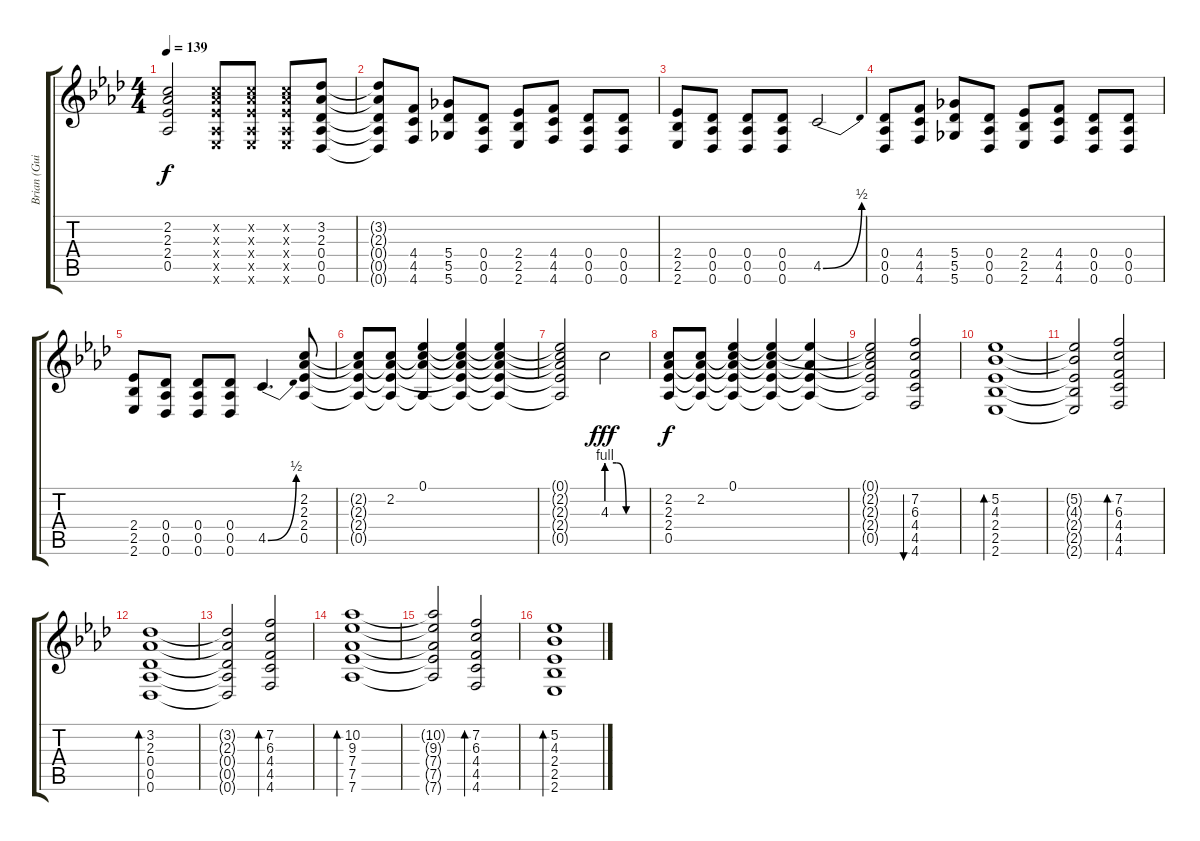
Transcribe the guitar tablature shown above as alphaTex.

\track ("Brian (Guitar 2)" "Brian (Gui") {instrument electricguitarclean}
\staff {score tabs}
\tuning (Eb4 Bb3 Gb3 Db3 Ab2 Db2) {hide}
\ts (4 4)
\tempo 139
\clef g2
\ks ab
(2.2{t} 2.3{t} 2.4{t} 0.5{t}).2{dy f} (2.2{x} 2.3{x} 2.4{x} 0.5{x} 2.6{x}).8{volume 16} (2.2{x} 2.3{x} 2.4{x} 0.5{x} 2.6{x}).8 (2.2{x} 2.3{x} 2.4{x} 0.5{x} 2.6{x}).8 (3.2 2.3 0.4 0.5 0.6).8{volume 13} |
(3.2{t} 2.3{t} 0.4{t} 0.5{t} 0.6{t}).8 (4.4 4.5 4.6).8 (5.4 5.5 5.6).8 (0.4 0.5 0.6).8 (2.4 2.5 2.6).8 (4.4 4.5 4.6).8 (0.4 0.5 0.6).8 (0.4 0.5 0.6).8 |
(2.4 2.5 2.6).8 (0.4 0.5 0.6).8 (0.4 0.5 0.6).8 (0.4 0.5 0.6).8 4.5{be (bend 0 0 60 2)}.2 |
(0.4 0.5 0.6).8 (4.4 4.5 4.6).8 (5.4 5.5 5.6).8 (0.4 0.5 0.6).8 (2.4 2.5 2.6).8 (4.4 4.5 4.6).8 (0.4 0.5 0.6).8 (0.4 0.5 0.6).8 |
(2.4 2.5 2.6).8 (0.4 0.5 0.6).8 (0.4 0.5 0.6).8 (0.4 0.5 0.6).8 4.5{be (bend 0 0 60 2)}.4{d} (2.2 2.3 2.4 0.5).8 |
(2.2{t} 2.3{t} 2.4{t} 0.5{t}).8 (2.2 2.3{t} 2.4{t} 0.5{t}).8 (0.1 2.2{t} 2.3{t} 0.5{t}).4 (0.1{t} 2.2{t} 2.3{t} 2.4{t} 0.5{t}).4 (0.1{t} 2.2{t} 2.3{t} 2.4{t} 0.5{t}).4 |
(0.1{t} 2.2{t} 2.3{t} 2.4{t} 0.5{t}).2 4.3{be (custom 0 4 15 4 30 0 60 0)}.2{dy fff} |
(2.2 2.3 2.4 0.5).8{dy f} (2.2 2.3{t} 2.4{t} 0.5{t}).8 (0.1 2.2{t} 2.3{t} 2.4{t} 0.5{t}).4 (0.1{t} 2.2{t} 2.3{t} 2.4{t} 0.5{t}).4 (0.1{t} 2.3{t} 2.4{t} 0.5{t}).4 |
(0.1{t} 2.2{t} 2.3{t} 2.4{t} 0.5{t}).2 (7.2 6.3 4.4 4.5 4.6).2{bu 120 instrument electricguitarclean} |
(5.2 4.3 2.4 2.5 2.6).1{bd 240} |
(5.2{t} 4.3{t} 2.4{t} 2.5{t} 2.6{t}).2 (7.2 6.3 4.4 4.5 4.6).2{bd 240} |
(3.2 2.3 0.4 0.5 0.6).1{bd 240} |
(3.2{t} 2.3{t} 0.4{t} 0.5{t} 0.6{t}).2 (7.2 6.3 4.4 4.5 4.6).2{bd 240} |
(10.2 9.3 7.4 7.5 7.6).1{bd 240} |
(10.2{t} 9.3{t} 7.4{t} 7.5{t} 7.6{t}).2 (7.2 6.3 4.4 4.5 4.6).2{bd 240} |
(5.2 4.3 2.4 2.5 2.6).1{bd 240}
